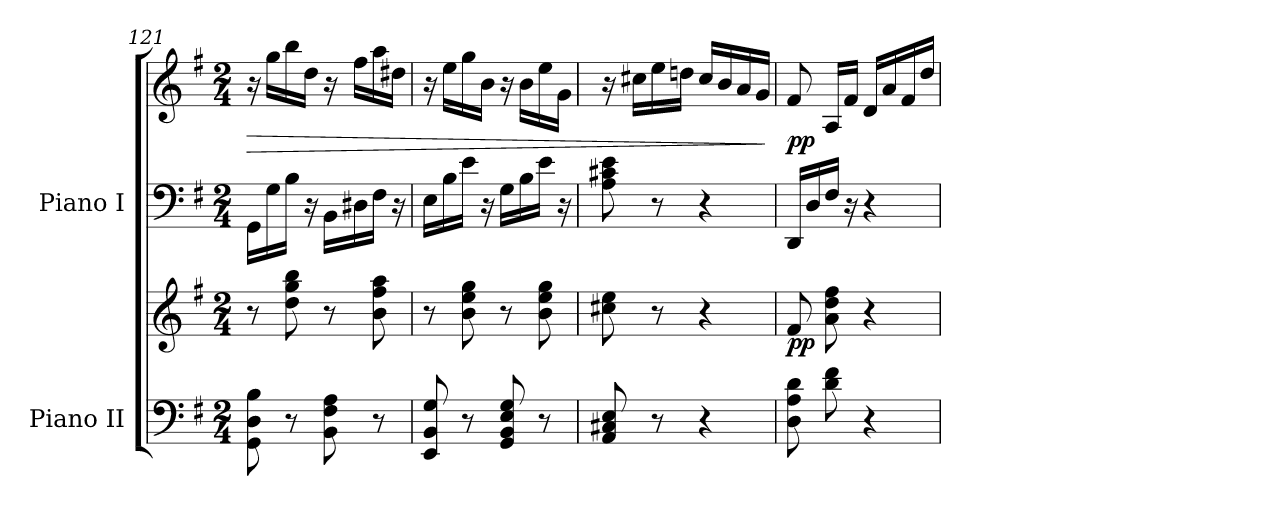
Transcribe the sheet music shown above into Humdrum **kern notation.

**kern	**kern	**dynam	**kern	**kern	**dynam
*part2	*part2	*part2	*part1	*part1	*part1
*staff4	*staff3	*staff3/4	*staff2	*staff1	*staff1/2
*I"Piano II	*	*	*I"Piano I	*	*
*I'Pno. II	*	*	*I'Pno. I	*	*
!!LO:LB:g=z
*clefF4	*clefG2	*	*clefF4	*clefG2	*
*k[f#]	*k[f#]	*	*k[f#]	*k[f#]	*
*M2/4	*M2/4	*	*M2/4	*M2/4	*
=121	=121	=121	=121	=121	=121
!	!	!	!	!	!LO:HP:b
8GG!\ 8D!\ 8B!\	8r	.	16GG\LL	16r	>
.	.	.	16G\	16gg\LL	.
8r	8dd!\ 8gg!\ 8bb!\	.	16B\JJ	16bb\	.
.	.	.	16r	16dd\JJ	.
8BB!\ 8F#!\ 8A!\	8r	.	16BB\LL	16r	.
.	.	.	16D#X\	16ff#\LL	.
8r	8b!\ 8ff#!\ 8aa!\	.	16F#\JJ	16aa\	.
.	.	.	16r	16dd#X\JJ	.
=122	=122	=122	=122	=122	=122
8EE!/ 8BB!/ 8G!/	8r	.	16E\LL	16r	.
.	.	.	16B\	16ee\LL	.
8r	8b!\ 8ee!\ 8gg!\	.	16e\JJ	16gg\	.
.	.	.	16r	16b\JJ	.
8GG!/ 8BB!/ 8E!/ 8G!/	8r	.	16G\LL	16r	.
.	.	.	16B\	16b\LL	.
8r	8b!\ 8ee!\ 8gg!\	.	16e\JJ	16ee\	.
.	.	.	16r	16g\JJ	.
=123	=123	=123	=123	=123	=123
8AA!/ 8C#X!/ 8E!/	8cc#X!\ 8ee!\	.	8A\ 8c#X\ 8e\	16r	.
.	.	.	.	16cc#X\LL	.
8r	8r	.	8r	16ee\	.
.	.	.	.	16ddn\JJ	.
4r	4r	.	4r	16cc#/LL	.
.	.	.	.	16b/	.
.	.	.	.	16a/	.
.	.	.	.	16g/JJ	.
.	.	.	.	.	]
=124	=124	=124	=124	=124	=124
!	!	!LO:DY:b	!	!	!LO:DY:b
8D!\ 8A!\ 8d!\	8f#!/	pp	16DD/LL	8f#/	pp
.	.	.	16D/	.	.
8d!\ 8f#!\	8a!\ 8dd!\ 8ff#!\	.	16F#/JJ	16A/LL	.
.	.	.	16r	16f#/JJ	.
4r	4r	.	4r	16d/LL	.
.	.	.	.	16a/	.
.	.	.	.	16f#/	.
.	.	.	.	16dd/JJ	.
=	=	=	=	=	=
*-	*-	*-	*-	*-	*-
